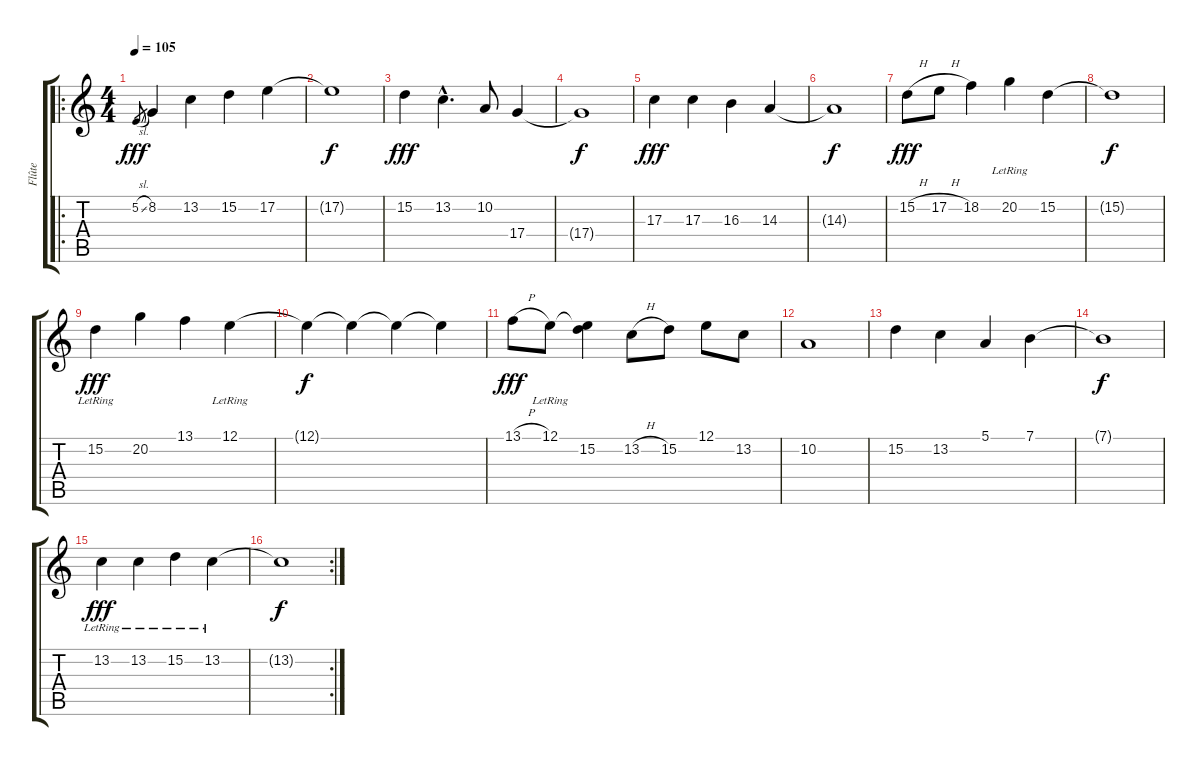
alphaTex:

\track ("Flûte" "Flûte") {instrument panflute}
\staff {score tabs}
\tuning (E4 B3 G3 D3 A2 E2) {hide}
\ro
\ts (4 4)
\tempo 105
\clef g2
\ks c
5.2{sl}.8{gr dy fff} 8.2.4{balance 3} 13.2.4 15.2.4 17.2.4 |
17.2{t}.1{dy f} |
15.2.4{dy fff} 13.2{hac}.4{d} 10.2.8 17.4.4 |
17.4{t}.1{dy f} |
17.3.4{dy fff} 17.3.4 16.3.4 14.3.4 |
14.3{t}.1{dy f} |
15.2{h}.8{dy fff} 17.2{h}.8 18.2.4 20.2{lr}.4 15.2.4 |
15.2{t}.1{dy f} |
15.2{lr}.4{dy fff} 20.2.4 13.1.4 12.1{lr}.4 |
12.1{t}.4{dy f} 12.1{t}.4 12.1{t}.4 12.1{t}.4 |
13.1{h}.8{dy fff} 12.1{lr}.8 (12.1{t} 15.2).4 13.2{h}.8 15.2.8 12.1.8 13.2.8 |
10.2.1 |
15.2.4 13.2.4 5.1.4 7.1.4 |
7.1{t}.1{dy f} |
13.2{lr}.4{dy fff} 13.2{lr}.4 15.2{lr}.4 13.2{lr}.4 |
\rc 2
13.2{t}.1{dy f}
